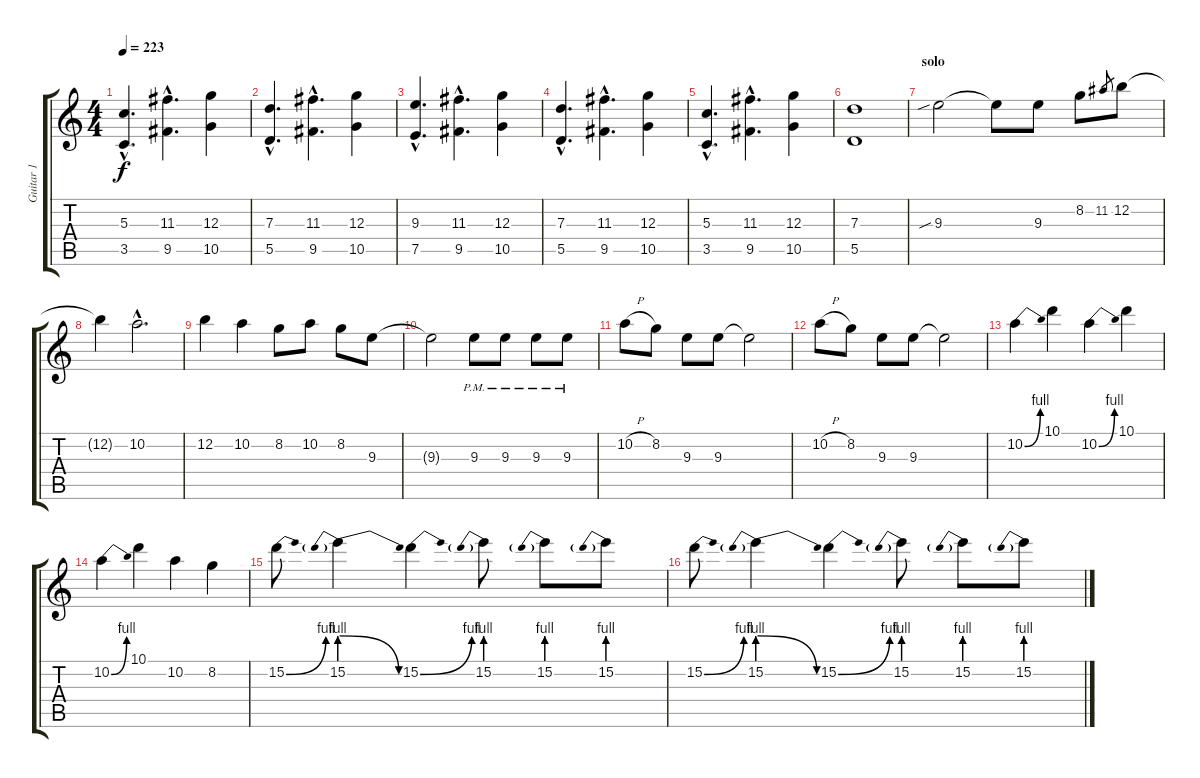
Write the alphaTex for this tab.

\track ("Guitar 1" "Guitar 1") {instrument distortionguitar}
\staff {score tabs}
\tuning (E4 B3 G3 D3 A2 E2) {hide}
\ts (4 4)
\tempo 223
\clef g2
\ks c
(5.3{hac} 3.5{hac}).4{d dy f} (11.3{hac} 9.5{hac}).4{d} (12.3 10.5).4 |
(7.3{hac} 5.5{hac}).4{d} (11.3{hac} 9.5{hac}).4{d} (12.3 10.5).4 |
(9.3{hac} 7.5{hac}).4{d} (11.3{hac} 9.5{hac}).4{d} (12.3 10.5).4 |
(7.3{hac} 5.5{hac}).4{d} (11.3{hac} 9.5{hac}).4{d} (12.3 10.5).4 |
(5.3{hac} 3.5{hac}).4{d} (11.3{hac} 9.5{hac}).4{d} (12.3 10.5).4 |
(7.3 5.5).1 |
\section ("" "solo")
9.3{sib}.2 9.3{t}.8 9.3.8 8.2.8 11.2.8{gr} 12.2.8 |
12.2{t}.4 10.2{hac}.2{d} |
12.2.4 10.2.4 8.2.8 10.2.8 8.2.8 9.3.8 |
9.3{t}.2 9.3{pm}.8 9.3{pm}.8 9.3{pm}.8 9.3{pm}.8 |
10.2{h}.8 8.2.8 9.3.8 9.3.8 9.3{t}.2 |
10.2{h}.8 8.2.8 9.3.8 9.3.8 9.3{t}.2 |
10.2{be (bend 0 0 60 4)}.4 10.1.4 10.2{be (bend 0 0 60 4)}.4 10.1.4 |
10.2{be (bend 0 0 60 4)}.4 10.1.4 10.2.4 8.2.4 |
15.2{be (bend 0 0 60 4)}.8 15.2{be (prebendrelease 0 4 60 0)}.4 15.2{be (bend 0 0 60 4)}.4 15.2{be (prebend 0 4 60 4)}.8 15.2{be (prebend 0 4 60 4)}.8 15.2{be (prebend 0 4 60 4)}.8 |
15.2{be (bend 0 0 60 4)}.8 15.2{be (prebendrelease 0 4 60 0)}.4 15.2{be (bend 0 0 60 4)}.4 15.2{be (prebend 0 4 60 4)}.8 15.2{be (prebend 0 4 60 4)}.8 15.2{be (prebend 0 4 60 4)}.8
